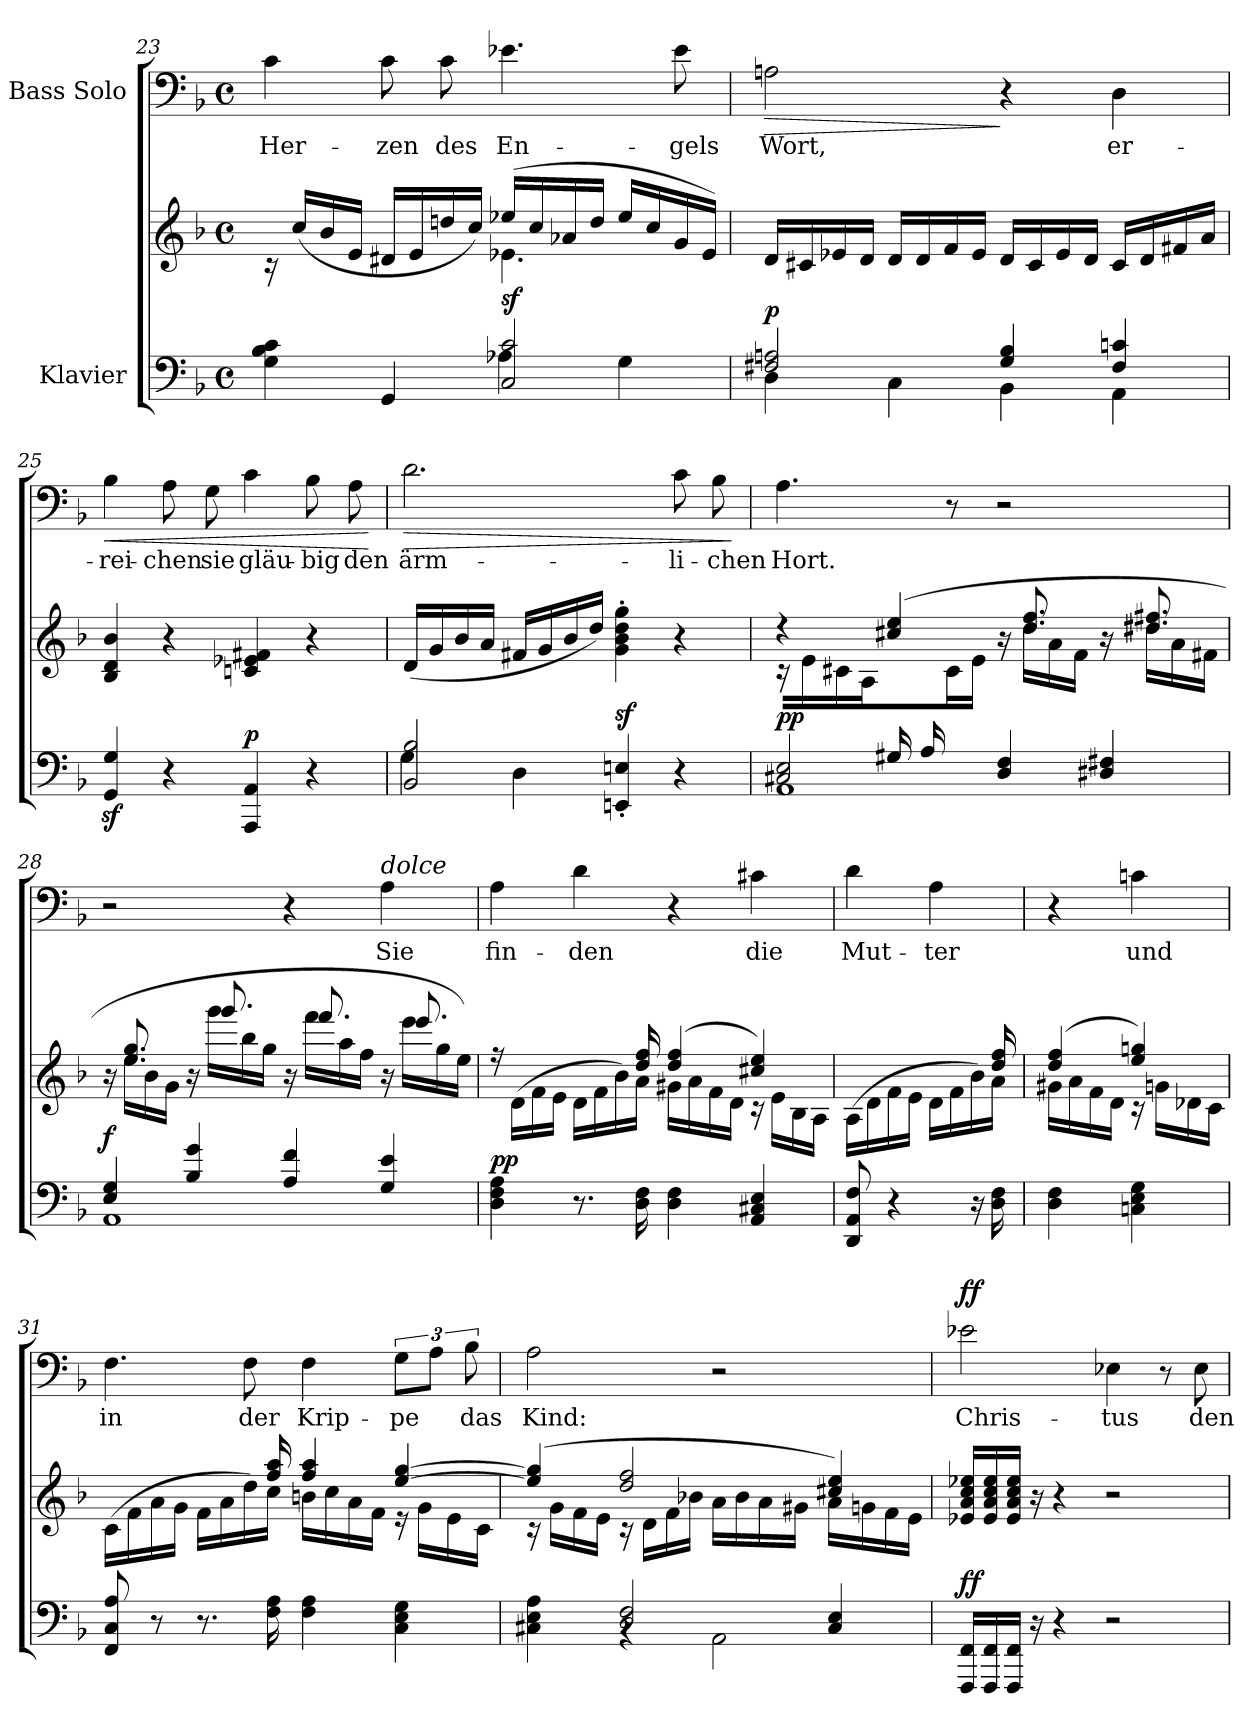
**kern	**kern	**dynam	**kern	**text	**dynam
*part2	*part2	*part2	*part1	*part1	*part1
*staff3	*staff2	*staff2/3	*staff1	*staff1	*staff1
*I"Klavier	*	*	*I"Bass Solo	*	*
*clefF4	*clefG2	*	*clefF4	*	*
*k[b-]	*k[b-]	*	*k[b-]	*	*
*M4/4	*M4/4	*	*M4/4	*	*
*met(c)	*met(c)	*	*met(c)	*	*
=23	=23	=23	=23	=23	=23
*^	*^	*	*	*	*
!	!	!	!	!	!	!LO:LY:b	!
4G\ 4B-\ 4c\	2ryy	16rc	2ryy	.	4c\	Her-	.
.	.	(16cc/LL	.	.	.	.	.
.	.	16b-/	.	.	.	.	.
.	.	16e/JJ	.	.	.	.	.
!	!	!	!	!	!	!LO:LY:b	!
4GG/	.	16d#X/LL	.	.	8c\	-zen	.
.	.	16e/	.	.	.	.	.
!	!	!	!	!	!	!LO:LY:b	!
.	.	16ddn/	.	.	8c\	des	.
.	.	16cc/JJ)	.	.	.	.	.
!	!	!	!	!LO:DY:a=2	!	!LO:LY:b	!
2C/ 2c/	4A-X\	(16ee-X/LL	4.e-X\	sf	4.e-X\	En-	.
.	.	16cc/	.	.	.	.	.
.	.	16a-X/	.	.	.	.	.
.	.	16dd/JJ	.	.	.	.	.
.	4G\	16ee-/LL	.	.	.	.	.
.	.	16cc/	.	.	.	.	.
!	!	!	!	!	!	!LO:LY:b	!
.	.	16g/	8ryy	.	8e-\	-gels	.
.	.	16e-/JJ)	.	.	.	.	.
*	*	*v	*v	*	*	*	*
=24	=24	=24	=24	=24	=24	=24
!	!	!	!LO:DY:a=2	!	!LO:LY:b	!LO:HP:b
2F#X/ 2An/	4D\	16d/LL	p	2An\	Wort,	>
.	.	16c#X/	.	.	.	.
.	.	16e-X/	.	.	.	.
.	.	16d/JJ	.	.	.	.
.	4C\	16d/LL	.	.	.	.
.	.	16d/	.	.	.	.
.	.	16f/	.	.	.	.
.	.	16e-/JJ	.	.	.	.
4G/ 4B-/	4BB-\	16d/LL	.	4r	.	]
.	.	16c#/	.	.	.	.
.	.	16e-/	.	.	.	.
.	.	16d/JJ	.	.	.	.
!	!	!	!	!	!LO:LY:b	!
4F#/ 4cn/	4AA\	16c#/LL	.	4D\	er-	.
.	.	16d/	.	.	.	.
.	.	16f#X/	.	.	.	.
.	.	16a/JJ	.	.	.	.
*v	*v	*	*	*	*	*
!!LO:PB:g=z
=25	=25	=25	=25	=25	=25
!	!	!	!	!LO:LY:b	!LO:HP:b
4GG/z> 4G/z>	4B-/ 4d/ 4b-/	.	4B-\	-rei-	<
!	!	!	!	!LO:LY:b	!
4r	4r	.	8A\	-chen	.
!	!	!	!	!LO:LY:b	!
.	.	.	8G\	sie	.
!	!	!LO:DY:a=2	!	!LO:LY:b	!
4AAA/ 4AA/	4cn/ 4e-X/ 4f#X/	p	4c\	gläu-	.
!	!	!	!	!LO:LY:b	!
4r	4r	.	8B-\	-big	.
!	!	!	!	!LO:LY:b	!
.	.	.	8A\	den	.
.	.	.	.	.	[
=26	=26	=26	=26	=26	=26
*^	*	*	*	*	*
!	!	!	!	!	!LO:LY:b	!LO:HP:b
2BB-/ 2B-/	4G\	(16d/LL	.	2.d\	ärm-	>
.	.	16g/	.	.	.	.
.	.	16b-/	.	.	.	.
.	.	16a/JJ	.	.	.	.
.	4D\	16f#X/LL	.	.	.	.
.	.	16g/	.	.	.	.
.	.	16b-/	.	.	.	.
.	.	16dd/JJ)	.	.	.	.
!	!	!	!LO:DY:a=2	!	!	!
4EEn/' 4En/'	4ryy	4g\' 4b-\' 4dd\' 4gg\'	sf	.	.	.
!	!	!	!	!	!LO:LY:b	!
4r	4ryy	4r	.	8c\	-li-	.
!	!	!	!	!	!LO:LY:b	!
.	.	.	.	8B-\	-chen	.
*v	*v	*	*	*	*	*
.	.	.	.	.	]
=27	=27	=27	=27	=27	=27
*^	*^	*	*	*	*
*	*^	*	*	*	*	*	*
!	!	!	!	!	!LO:DY:a=2	!	!LO:LY:b	!
4ryy	2C#X/ 2E/	1AA	4r	16r	pp	4.A\	Hort.	.
.	.	.	.	16e\LL	.	.	.	.
.	.	.	.	16c#X\	.	.	.	.
.	.	.	.	16A\JJ	.	.	.	.
16G#X/LL	.	.	(4cc#X/ 4ee/	8ryy	.	.	.	.
16A/	.	.	.	.	.	.	.	.
2ryy	.	.	.	16c#\	.	8r	.	.
.	.	.	.	16e\JJ	.	.	.	.
.	4D/ 4F/	.	16r	16ryy	.	2r	.	.
.	.	.	8.dd/ 8.ff/	16dd\LL	.	.	.	.
.	.	.	.	16a\	.	.	.	.
.	.	.	.	16f\JJ	.	.	.	.
.	4D#X/ 4F#X/	.	16r	16ryy	.	.	.	.
.	.	.	8.dd#X/ 8.ff#X/	16dd#\LL	.	.	.	.
8ryy	.	.	.	16a\	.	.	.	.
.	.	.	.	16f#X\JJ	.	.	.	.
*	*v	*v	*	*	*	*	*	*
!!LO:LB:g=z
=28	=28	=28	=28	=28	=28	=28	=28
!	!	!	!	!LO:DY:a=2	!	!	!
4E/ 4G/	1AA	16r	16ryy	f	2r	.	.
.	.	8.ee/ 8.gg/	16ee\LL	.	.	.	.
.	.	.	16b-\	.	.	.	.
.	.	.	16g\JJ	.	.	.	.
4B-/ 4g/	.	16r	16ryy	.	.	.	.
.	.	8.ggg/	16ggg\LL	.	.	.	.
.	.	.	16bb-\	.	.	.	.
.	.	.	16gg\JJ	.	.	.	.
4A/ 4f/	.	16r	16ryy	.	4r	.	.
.	.	8.fff/	16fff\LL	.	.	.	.
.	.	.	16aa\	.	.	.	.
.	.	.	16ff\JJ	.	.	.	.
!	!	!	!	!	!LO:TX:a:i:t=dolce	!	!
!	!	!	!	!	!	!LO:LY:b	!
4G/ 4e/	.	16r	16ryy	.	4A\	Sie	.
.	.	8.eee/	16eee\LL	.	.	.	.
.	.	.	16gg\	.	.	.	.
.	.	.	16ee\JJ)	.	.	.	.
*v	*v	*	*	*	*	*	*
=29	=29	=29	=29	=29	=29	=29
!	!	!	!LO:DY:a=2	!	!LO:LY:b	!
4D\ 4F\ 4A\	4ryy	16rff	pp	4A\	fin-	.
.	.	(>16d\LL	.	.	.	.
.	.	16f\	.	.	.	.
.	.	16e\JJ	.	.	.	.
!	!	!	!	!	!LO:LY:b	!
8.r	8.ryy	16d\LL	.	4d\	-den	.
.	.	16f\	.	.	.	.
.	.	16b-\)	.	.	.	.
16D\ 16F\	16dd/ 16ff/	16a\JJ	.	.	.	.
4D\ 4F\	(4dd/ 4ff/	16g#X\LL	.	4r	.	.
.	.	16a\	.	.	.	.
.	.	16f\	.	.	.	.
.	.	16d\JJ	.	.	.	.
!	!	!	!	!	!LO:LY:b	!
4AA/ 4C#X/ 4E/	4cc#X/ 4ee/)	16r	.	4c#X\	die	.
.	.	16e\LL	.	.	.	.
.	.	16B-\	.	.	.	.
.	.	16A\JJ	.	.	.	.
=30	=30	=30	=30	=30	=30	=30
!	!	!	!	!	!LO:LY:b	!
8DD/ 8AA/ 8F/	4.ryy	(>16A\LL	.	4d\	Mut-	.
.	.	16d\	.	.	.	.
4r	.	16f\	.	.	.	.
.	.	16e\JJ	.	.	.	.
!	!	!	!	!	!LO:LY:b	!
.	.	16d\LL	.	4A\	-ter	.
.	.	16f\	.	.	.	.
16r	16ryy	16b-\)	.	.	.	.
16D\ 16F\	16dd/ 16ff/	16a\JJ	.	.	.	.
!!LO:LB:g=z
=30X2	=30X2	=30X2	=30X2	=30X2	=30X2	=30X2
4D\ 4F\	(4dd/ 4ff/	16g#X\LL	.	4r	.	.
.	.	16a\	.	.	.	.
.	.	16f\	.	.	.	.
.	.	16d\JJ	.	.	.	.
!	!	!	!	!	!LO:LY:b	!
4Cn\ 4E\ 4G\	4ee/ 4ggn/)	16r	.	4cn\	und	.
.	.	16gn\LL	.	.	.	.
.	.	16d-X\	.	.	.	.
.	.	16c\JJ	.	.	.	.
=31	=31	=31	=31	=31	=31	=31
!	!	!	!	!	!LO:LY:b	!
8FF/ 8C/ 8A/	4ryy	(>16c\LL	.	4.F\	in	.
.	.	16f\	.	.	.	.
8r	.	16a\	.	.	.	.
.	.	16g\JJ	.	.	.	.
8.r	8.ryy	16f\LL	.	.	.	.
.	.	16a\	.	.	.	.
!	!	!	!	!	!LO:LY:b	!
.	.	16dd\)	.	8F\	der	.
16F\ 16A\	16ff/ 16aa/	16cc\JJ	.	.	.	.
!	!	!	!	!	!LO:LY:b	!
4F\ 4A\	4ff/ 4aa/	16bn\LL	.	4F\	Krip-	.
.	.	16cc\	.	.	.	.
.	.	16a\	.	.	.	.
.	.	16f\JJ	.	.	.	.
!	!	!	!	!	!LO:LY:b	!
4C\ 4E\ 4G\	[4ee/ [4gg/	16r	.	12G\L	-pe	.
.	.	16g\LL	.	.	.	.
.	.	.	.	12A\J	.	.
.	.	16e\	.	.	.	.
!	!	!	!	!	!LO:LY:b	!
.	.	.	.	12B-\	das	.
.	.	16c\JJ	.	.	.	.
=32	=32	=32	=32	=32	=32	=32
*^	*	*	*	*	*	*
!	!	!	!	!	!	!LO:LY:b	!
4C#X\ 4E\ 4A\	4ryy	(4ee/] 4gg/]	16r	.	2A\	Kind:	.
.	.	.	16g\LL	.	.	.	.
.	.	.	16f\	.	.	.	.
.	.	.	16e\JJ	.	.	.	.
2D/ 2F/	4rBB	2dd/ 2ff/	16r	.	.	.	.
.	.	.	16d\LL	.	.	.	.
.	.	.	16f\	.	.	.	.
.	.	.	16b-X\JJ	.	.	.	.
.	2AA\	.	16a\LL	.	2r	.	.
.	.	.	16b-\	.	.	.	.
.	.	.	16a\	.	.	.	.
.	.	.	16g#X\JJ	.	.	.	.
4C#/ 4E/	.	4cc#X/ 4ee/)	16a\LL	.	.	.	.
.	.	.	16gn\	.	.	.	.
.	.	.	16f\	.	.	.	.
.	.	.	16e\JJ	.	.	.	.
*v	*v	*	*	*	*	*	*
!!LO:LB:g=z
=33	=33	=33	=33	=33	=33	=33
!	!	!	!LO:DY:a=2	!	!LO:LY:b	!LO:DY:a
*	*v	*v	*	*	*	*
16FFF/ 16FF/LL	16e-X/ 16a/ 16cc/ 16ee-X/LL	ff	2e-X\	Chris-	ff
16FFF/ 16FF/	16e-/ 16a/ 16cc/ 16ee-/	.	.	.	.
16FFF/ 16FF/JJ	16e-/ 16a/ 16cc/ 16ee-/JJ	.	.	.	.
16r	16r	.	.	.	.
4r	4r	.	.	.	.
!	!	!	!	!LO:LY:b	!
2r	2r	.	4E-X\	-tus	.
.	.	.	8r	.	.
!	!	!	!	!LO:LY:b	!
.	.	.	8E-\	den	.
=	=	=	=	=	=
*-	*-	*-	*-	*-	*-
